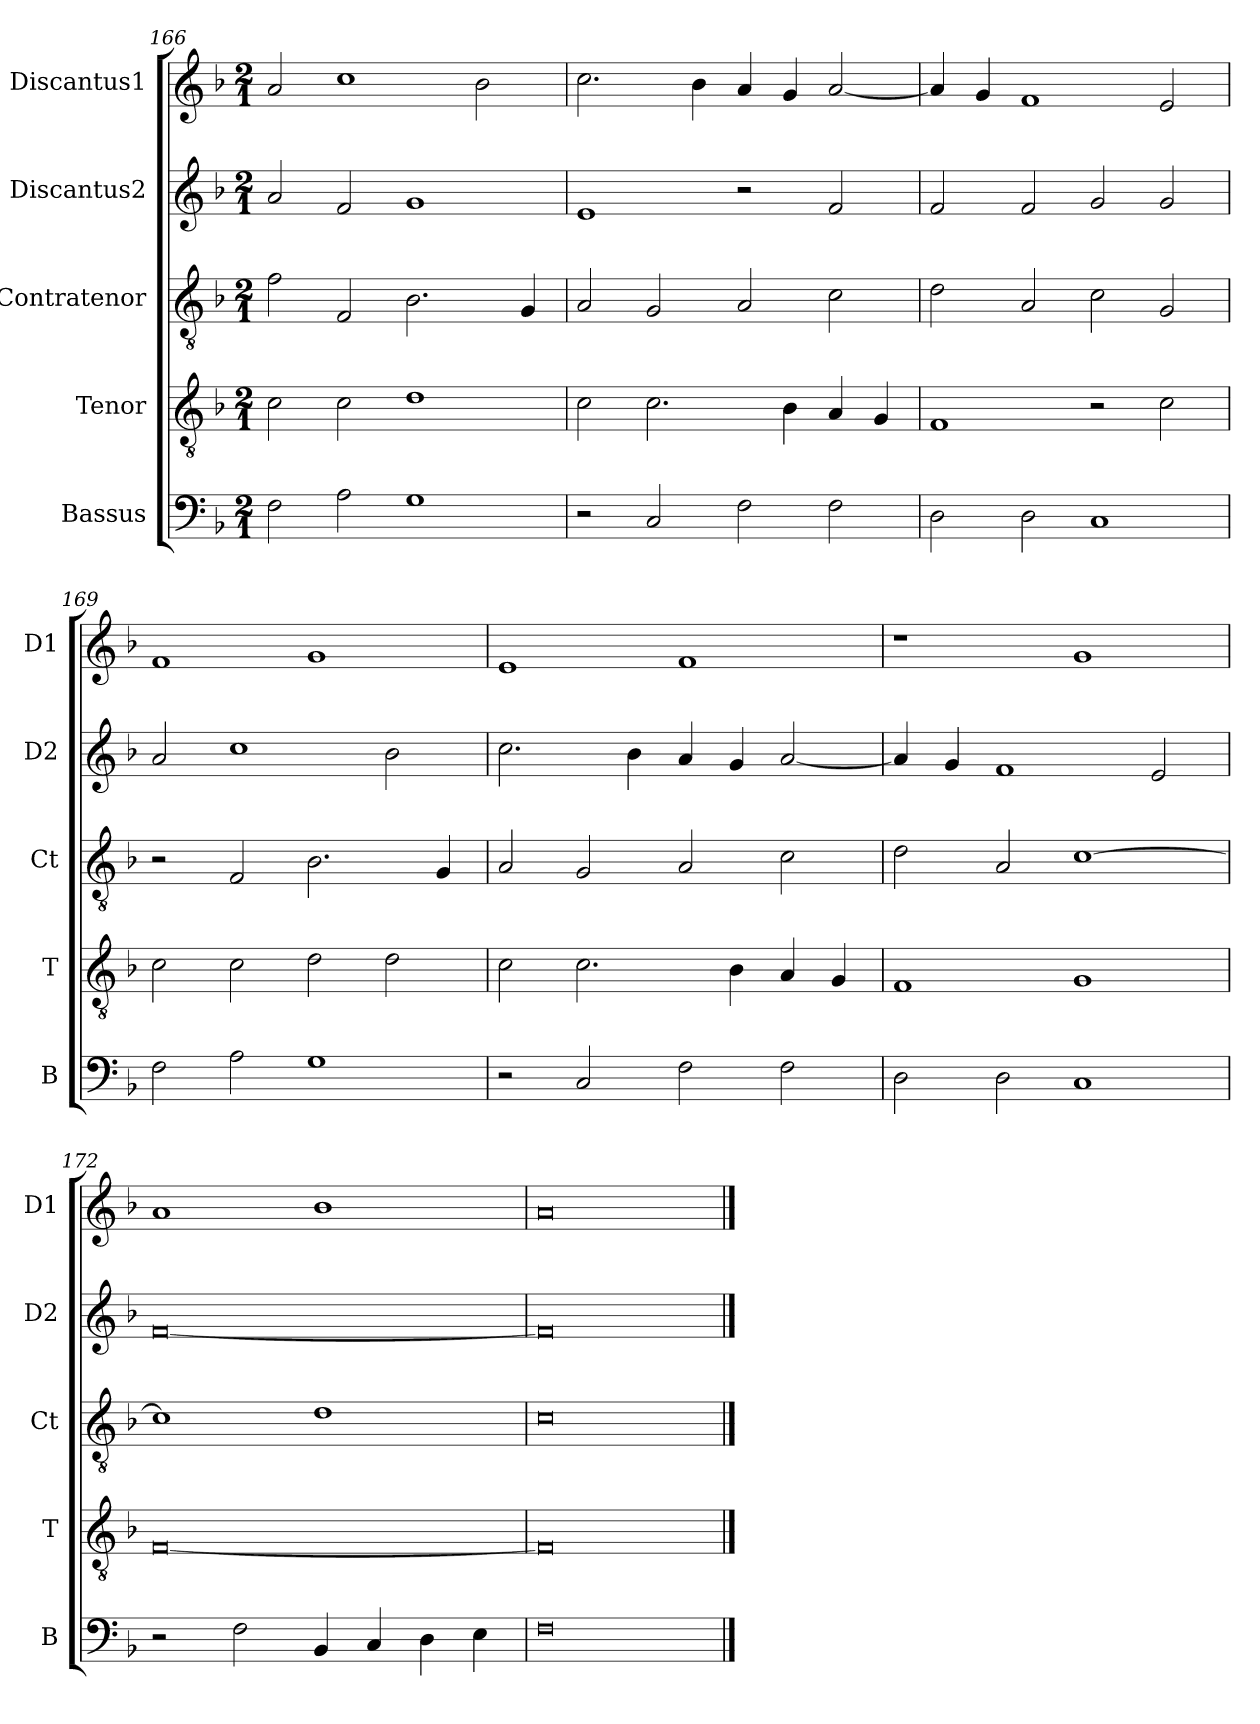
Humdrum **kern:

**kern	**kern	**kern	**kern	**kern
*part5	*part4	*part3	*part2	*part1
*staff5	*staff4	*staff3	*staff2	*staff1
*I"Bassus	*I"Tenor	*I"Contratenor	*I"Discantus2	*I"Discantus1
*I'B	*I'T	*I'Ct	*I'D2	*I'D1
*clefF4	*clefGv2	*clefGv2	*clefG2	*clefG2
*k[b-]	*k[b-]	*k[b-]	*k[b-]	*k[b-]
*M2/1	*M2/1	*M2/1	*M2/1	*M2/1
=166	=166	=166	=166	=166
2F\	2c\	2f\	2a/	2a/
2A\	2c\	2F/	2f/	1cc
1G	1d	2.B-\	1g	.
.	.	.	.	2b-\
.	.	4G/	.	.
=167	=167	=167	=167	=167
2r	2c\	2A/	1e	2.cc\
2C/	2.c\	2G/	.	.
.	.	.	.	4b-\
2F\	.	2A/	2r	4a/
.	4B-\	.	.	4g/
2F\	4A/	2c\	2f/	[2a/
.	4G/	.	.	.
=168	=168	=168	=168	=168
2D\	1F	2d\	2f/	4a/]
.	.	.	.	4g/
2D\	.	2A/	2f/	1f
1C	2r	2c\	2g/	.
.	2c\	2G/	2g/	2e/
=169	=169	=169	=169	=169
2F\	2c\	2r	2a/	1f
2A\	2c\	2F/	1cc	.
1G	2d\	2.B-\	.	1g
.	2d\	.	2b-\	.
.	.	4G/	.	.
=170	=170	=170	=170	=170
2r	2c\	2A/	2.cc\	1e
2C/	2.c\	2G/	.	.
.	.	.	4b-\	.
2F\	.	2A/	4a/	1f
.	4B-\	.	4g/	.
2F\	4A/	2c\	[2a/	.
.	4G/	.	.	.
=171	=171	=171	=171	=171
2D\	1F	2d\	4a/]	1r
.	.	.	4g/	.
2D\	.	2A/	1f	.
1C	1G	[1c	.	1g
.	.	.	2e/	.
=172	=172	=172	=172	=172
2r	[0F	1c]	[0f	1a
2F\	.	.	.	.
4BB-/	.	1d	.	1b-
4C/	.	.	.	.
4D\	.	.	.	.
4E\	.	.	.	.
=173	=173	=173	=173	=173
0F	0F]	0c	0f]	0a
==	==	==	==	==
*-	*-	*-	*-	*-
